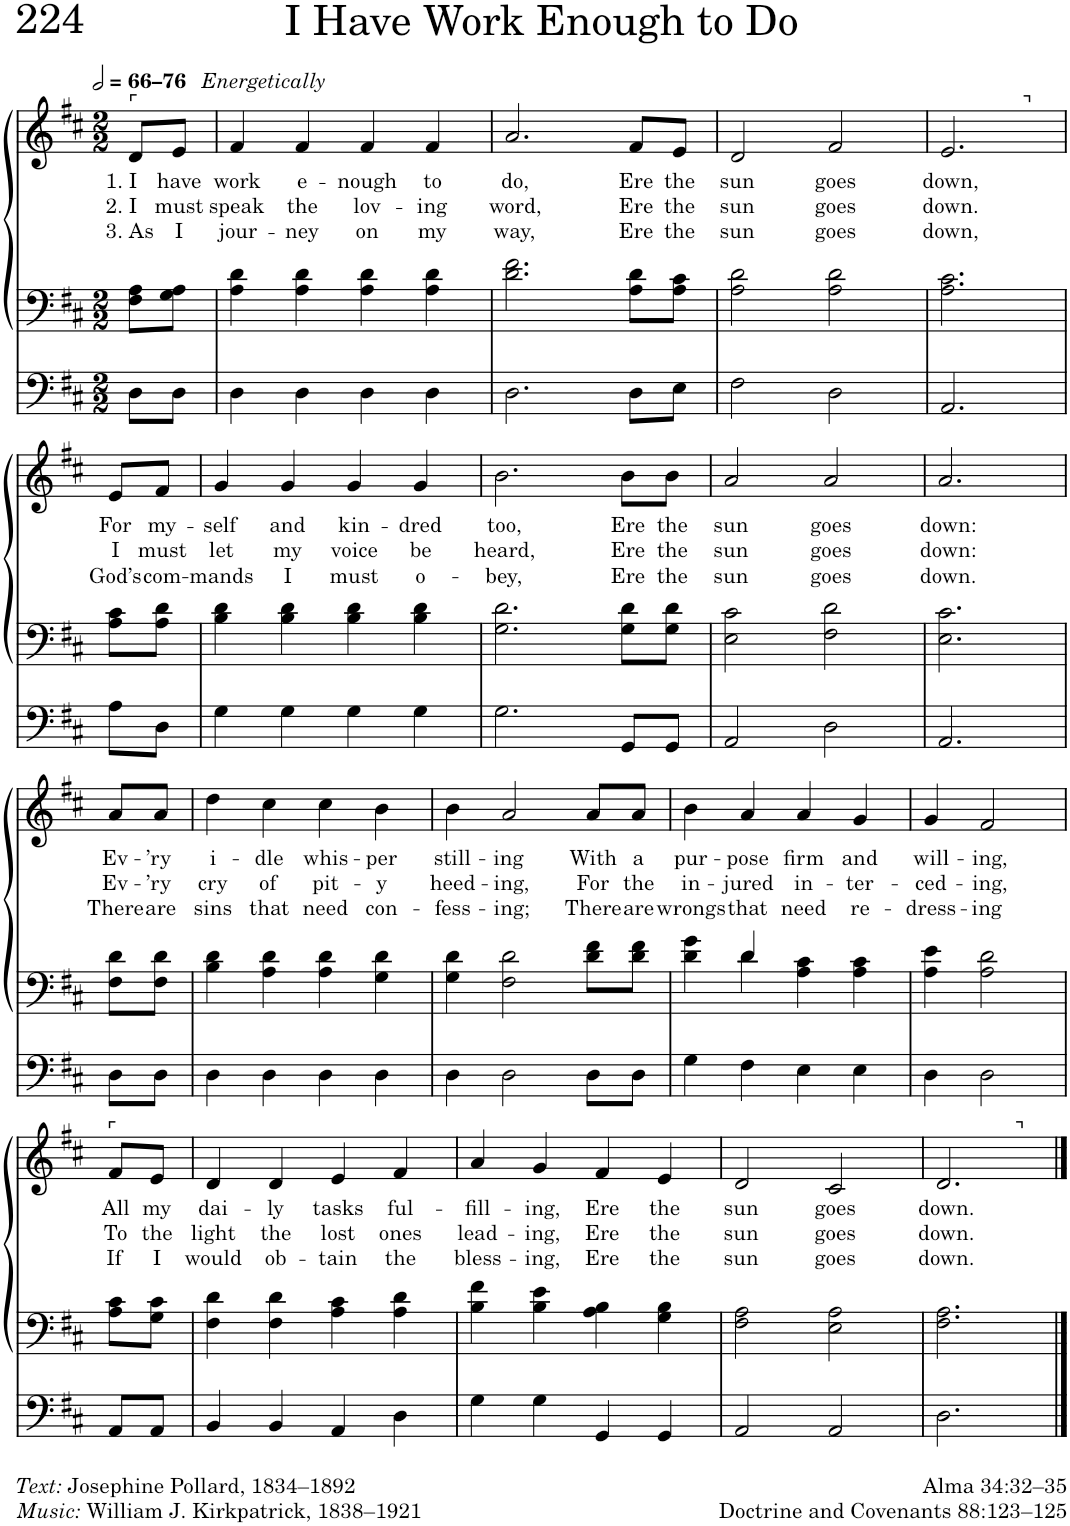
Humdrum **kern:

**kern	**kern	**kern	**text	**text	**text
*part1	*part1	*part1	*part1	*part1	*part1
*staff3	*staff2	*staff1	*staff1	*staff1	*staff1
*I"Organ	*	*	*	*	*
*I'Org.	*	*	*	*	*
*clefF4	*clefF4	*clefG2	*	*	*
*k[f#c#]	*k[f#c#]	*k[f#c#]	*	*	*
*M2/2	*M2/2	*M2/2	*	*	*
*MM132	*MM132	*MM132	*	*	*
=1	=1	=1	=1	=1	=1
!	!	!LO:TX:a:t=⌜	!	!	!
!	!	!LO:TX:a:B:t=–76	!	!	!
!	!	!	!LO:LY:b	!LO:LY:b	!LO:LY:b
8D\L	8F#\ 8A\L	8d/L	1. I	2. I	3. As
!	!	!	!LO:LY:b	!LO:LY:b	!LO:LY:b
8D\J	8G\ 8A\J	8e/J	have	must	I
=2	=2	=2	=2	=2	=2
!	!	!LO:TX:a:i:t=Energetically	!	!	!
!	!	!	!LO:LY:b	!LO:LY:b	!LO:LY:b
4D\	4A\ 4d\	4f#/	work	speak	jour-
!	!	!	!LO:LY:b	!LO:LY:b	!LO:LY:b
4D\	4A\ 4d\	4f#/	e-	the	-ney
!	!	!	!LO:LY:b	!LO:LY:b	!LO:LY:b
4D\	4A\ 4d\	4f#/	-nough	lov-	on
!	!	!	!LO:LY:b	!LO:LY:b	!LO:LY:b
4D\	4A\ 4d\	4f#/	to	-ing	my
=3	=3	=3	=3	=3	=3
!	!	!	!LO:LY:b	!LO:LY:b	!LO:LY:b
2.D\	2.d\ 2.f#\	2.a/	do,	word,	way,
!	!	!	!LO:LY:b	!LO:LY:b	!LO:LY:b
8D\L	8A\ 8d\L	8f#/L	Ere	Ere	Ere
!	!	!	!LO:LY:b	!LO:LY:b	!LO:LY:b
8E\J	8A\ 8c#\J	8e/J	the	the	the
=4	=4	=4	=4	=4	=4
!	!	!	!LO:LY:b	!LO:LY:b	!LO:LY:b
2F#\	2A\ 2d\	2d/	sun	sun	sun
!	!	!	!LO:LY:b	!LO:LY:b	!LO:LY:b
2D\	2A\ 2d\	2f#/	goes	goes	goes
=5	=5	=5	=5	=5	=5
!	!	!	!LO:LY:b	!LO:LY:b	!LO:LY:b
*	*	*^	*	*	*
2.AA/	2.A\ 2.c#\	2.e/	2ryy	down,	down.	down,
!	!	!	!LO:TX:a:t=⌝	!	!	!
.	.	.	4ryy	.	.	.
!!LO:LB:g=z
=6	=6	=6	=6	=6	=6	=6
!	!	!	!	!LO:LY:b	!LO:LY:b	!LO:LY:b
*	*	*v	*v	*	*	*
8A\L	8A\ 8c#\L	8e/L	For	I	God’s
!	!	!	!LO:LY:b	!LO:LY:b	!LO:LY:b
8D\J	8A\ 8d\J	8f#/J	my-	must	com-
=7	=7	=7	=7	=7	=7
!	!	!	!LO:LY:b	!LO:LY:b	!LO:LY:b
4G\	4B\ 4d\	4g/	-self	let	-mands
!	!	!	!LO:LY:b	!LO:LY:b	!LO:LY:b
4G\	4B\ 4d\	4g/	and	my	I
!	!	!	!LO:LY:b	!LO:LY:b	!LO:LY:b
4G\	4B\ 4d\	4g/	kin-	voice	must
!	!	!	!LO:LY:b	!LO:LY:b	!LO:LY:b
4G\	4B\ 4d\	4g/	-dred	be	o-
=8	=8	=8	=8	=8	=8
!	!	!	!LO:LY:b	!LO:LY:b	!LO:LY:b
2.G\	2.G\ 2.d\	2.b\	too,	heard,	-bey,
!	!	!	!LO:LY:b	!LO:LY:b	!LO:LY:b
8GG/L	8G\ 8d\L	8b\L	Ere	Ere	Ere
!	!	!	!LO:LY:b	!LO:LY:b	!LO:LY:b
8GG/J	8G\ 8d\J	8b\J	the	the	the
=9	=9	=9	=9	=9	=9
!	!	!	!LO:LY:b	!LO:LY:b	!LO:LY:b
2AA/	2E\ 2c#\	2a/	sun	sun	sun
!	!	!	!LO:LY:b	!LO:LY:b	!LO:LY:b
2D\	2F#\ 2d\	2a/	goes	goes	goes
=10	=10	=10	=10	=10	=10
!	!	!	!LO:LY:b	!LO:LY:b	!LO:LY:b
2.AA/	2.E\ 2.c#\	2.a/	down:	down:	down.
!!LO:LB:g=z
=11	=11	=11	=11	=11	=11
!	!	!	!LO:LY:b	!LO:LY:b	!LO:LY:b
8D\L	8F#\ 8d\L	8a/L	Ev-	Ev-	There
!	!	!	!LO:LY:b	!LO:LY:b	!LO:LY:b
8D\J	8F#\ 8d\J	8a/J	-’ry	-’ry	are
=12	=12	=12	=12	=12	=12
!	!	!	!LO:LY:b	!LO:LY:b	!LO:LY:b
4D\	4B\ 4d\	4dd\	i-	cry	sins
!	!	!	!LO:LY:b	!LO:LY:b	!LO:LY:b
4D\	4A\ 4d\	4cc#\	-dle	of	that
!	!	!	!LO:LY:b	!LO:LY:b	!LO:LY:b
4D\	4A\ 4d\	4cc#\	whis-	pit-	need
!	!	!	!LO:LY:b	!LO:LY:b	!LO:LY:b
4D\	4G\ 4d\	4b\	-per	-y	con-
=13	=13	=13	=13	=13	=13
!	!	!	!LO:LY:b	!LO:LY:b	!LO:LY:b
4D\	4G\ 4d\	4b\	still-	heed-	-fess-
!	!	!	!LO:LY:b	!LO:LY:b	!LO:LY:b
2D\	2F#\ 2d\	2a/	-ing	-ing,	-ing;
!	!	!	!LO:LY:b	!LO:LY:b	!LO:LY:b
8D\L	8d\ 8f#\L	8a/L	With	For	There
!	!	!	!LO:LY:b	!LO:LY:b	!LO:LY:b
8D\J	8d\ 8f#\J	8a/J	a	the	are
=14	=14	=14	=14	=14	=14
*	*^	*	*	*	*
!	!	!	!	!LO:LY:b	!LO:LY:b	!LO:LY:b
4G\	4d\ 4g\	4ryy	4b\	pur-	in-	wrongs
!	!	!	!	!LO:LY:b	!LO:LY:b	!LO:LY:b
4F#\	4d/	4d\	4a/	-pose	-jured	that
!	!	!	!	!LO:LY:b	!LO:LY:b	!LO:LY:b
4E\	4A\ 4c#\	2ryy	4a/	firm	in-	need
!	!	!	!	!LO:LY:b	!LO:LY:b	!LO:LY:b
4E\	4A\ 4c#\	.	4g/	and	-ter-	re-
*	*v	*v	*	*	*	*
=15	=15	=15	=15	=15	=15
!	!	!	!LO:LY:b	!LO:LY:b	!LO:LY:b
4D\	4A\ 4e\	4g/	will-	-ced-	-dress-
!	!	!	!LO:LY:b	!LO:LY:b	!LO:LY:b
2D\	2A\ 2d\	2f#/	-ing,	-ing,	-ing
!!LO:LB:g=z
=16	=16	=16	=16	=16	=16
!	!	!LO:TX:a:t=⌜	!	!	!
!	!	!	!LO:LY:b	!LO:LY:b	!LO:LY:b
8AA/L	8A\ 8c#\L	8f#/L	All	To	If
!	!	!	!LO:LY:b	!LO:LY:b	!LO:LY:b
8AA/J	8G\ 8c#\J	8e/J	my	the	I
=17	=17	=17	=17	=17	=17
!	!	!	!LO:LY:b	!LO:LY:b	!LO:LY:b
4BB/	4F#\ 4d\	4d/	dai-	light	would
!	!	!	!LO:LY:b	!LO:LY:b	!LO:LY:b
4BB/	4F#\ 4d\	4d/	-ly	the	ob-
!	!	!	!LO:LY:b	!LO:LY:b	!LO:LY:b
4AA/	4A\ 4c#\	4e/	tasks	lost	-tain
!	!	!	!LO:LY:b	!LO:LY:b	!LO:LY:b
4D\	4A\ 4d\	4f#/	ful-	ones	the
=18	=18	=18	=18	=18	=18
!	!	!	!LO:LY:b	!LO:LY:b	!LO:LY:b
4G\	4B\ 4f#\	4a/	-fill-	lead-	bless-
!	!	!	!LO:LY:b	!LO:LY:b	!LO:LY:b
4G\	4B\ 4e\	4g/	-ing,	-ing,	-ing,
!	!	!	!LO:LY:b	!LO:LY:b	!LO:LY:b
4GG/	4A\ 4B\	4f#/	Ere	Ere	Ere
!	!	!	!LO:LY:b	!LO:LY:b	!LO:LY:b
4GG/	4G\ 4B\	4e/	the	the	the
=19	=19	=19	=19	=19	=19
!	!	!	!LO:LY:b	!LO:LY:b	!LO:LY:b
2AA/	2F#\ 2A\	2d/	sun	sun	sun
!	!	!	!LO:LY:b	!LO:LY:b	!LO:LY:b
2AA/	2E\ 2A\	2c#/	goes	goes	goes
=20	=20	=20	=20	=20	=20
!	!	!	!LO:LY:b	!LO:LY:b	!LO:LY:b
*	*	*^	*	*	*
2.D\	2.F#\ 2.A\	2.d/	2ryy	down.	down.	down.
!	!	!	!LO:TX:a:t=⌝	!	!	!
.	.	.	4ryy	.	.	.
*	*	*v	*v	*	*	*
==	==	==	==	==	==
*-	*-	*-	*-	*-	*-
